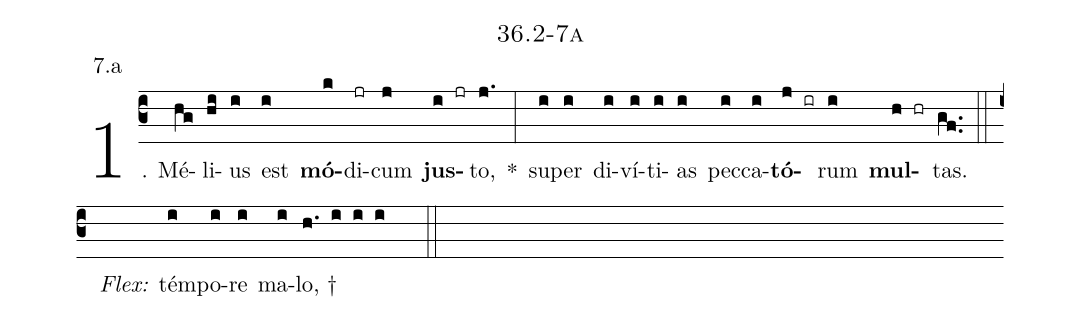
name: 36.2-7a;
annotation: 7.a;
%%
(c3)1. Mé(hg)li(hi)us(i) est(i) <b>mó</b>(k)di(jr)cum(j) <b>jus</b>(i jr)to,(j.) *(:) su(i)per(i) di(i)ví(i)ti(i)as(i) pec(i)ca(i)<b>tó</b>(j ir)rum(i) <b>mul</b>(h hr)tas.(gf..) (::)
<i>Flex:</i>()  tém(i)po(i)re(i) ma(i)lo, †(h. i i i  ::)

%E(i) u(i) o(j) u(i) a(h) e.(gf..) (::)
